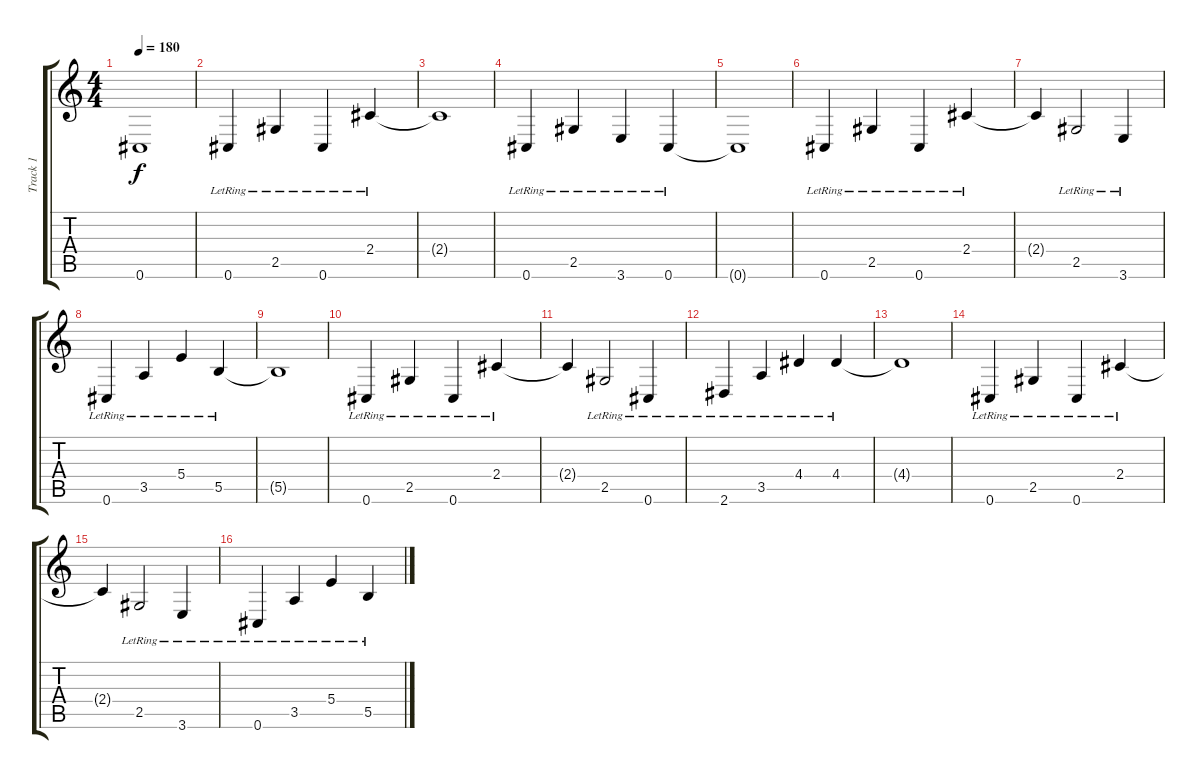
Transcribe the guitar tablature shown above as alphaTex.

\track ("Track 1" "Track 1") {instrument distortionguitar}
\staff {score tabs}
\tuning (Db4 Ab3 E3 B2 Gb2 Db2) {hide}
\ts (4 4)
\tempo 180
\clef g2
\ks c
0.6{t}.1{dy f} |
0.6{lr}.4{instrument electricguitarclean} 2.5{lr}.4 0.6{lr}.4 2.4{lr}.4 |
2.4{t}.1 |
0.6{lr}.4 2.5{lr}.4 3.6{lr}.4 0.6{lr}.4 |
0.6{t}.1 |
0.6{lr}.4 2.5{lr}.4 0.6{lr}.4 2.4{lr}.4 |
2.4{t}.4 2.5{lr}.2 3.6{lr}.4 |
0.6{lr}.4 3.5{lr}.4 5.4{lr}.4 5.5{lr}.4 |
5.5{t}.1 |
0.6{lr}.4 2.5{lr}.4 0.6{lr}.4 2.4{lr}.4 |
2.4{t}.4 2.5{lr}.2 0.6{lr}.4 |
2.6{lr}.4 3.5{lr}.4 4.4{lr}.4 4.4{lr}.4 |
4.4{t}.1 |
0.6{lr}.4 2.5{lr}.4 0.6{lr}.4 2.4{lr}.4 |
2.4{t}.4 2.5{lr}.2 3.6{lr}.4 |
0.6{lr}.4 3.5{lr}.4 5.4{lr}.4 5.5{lr}.4
